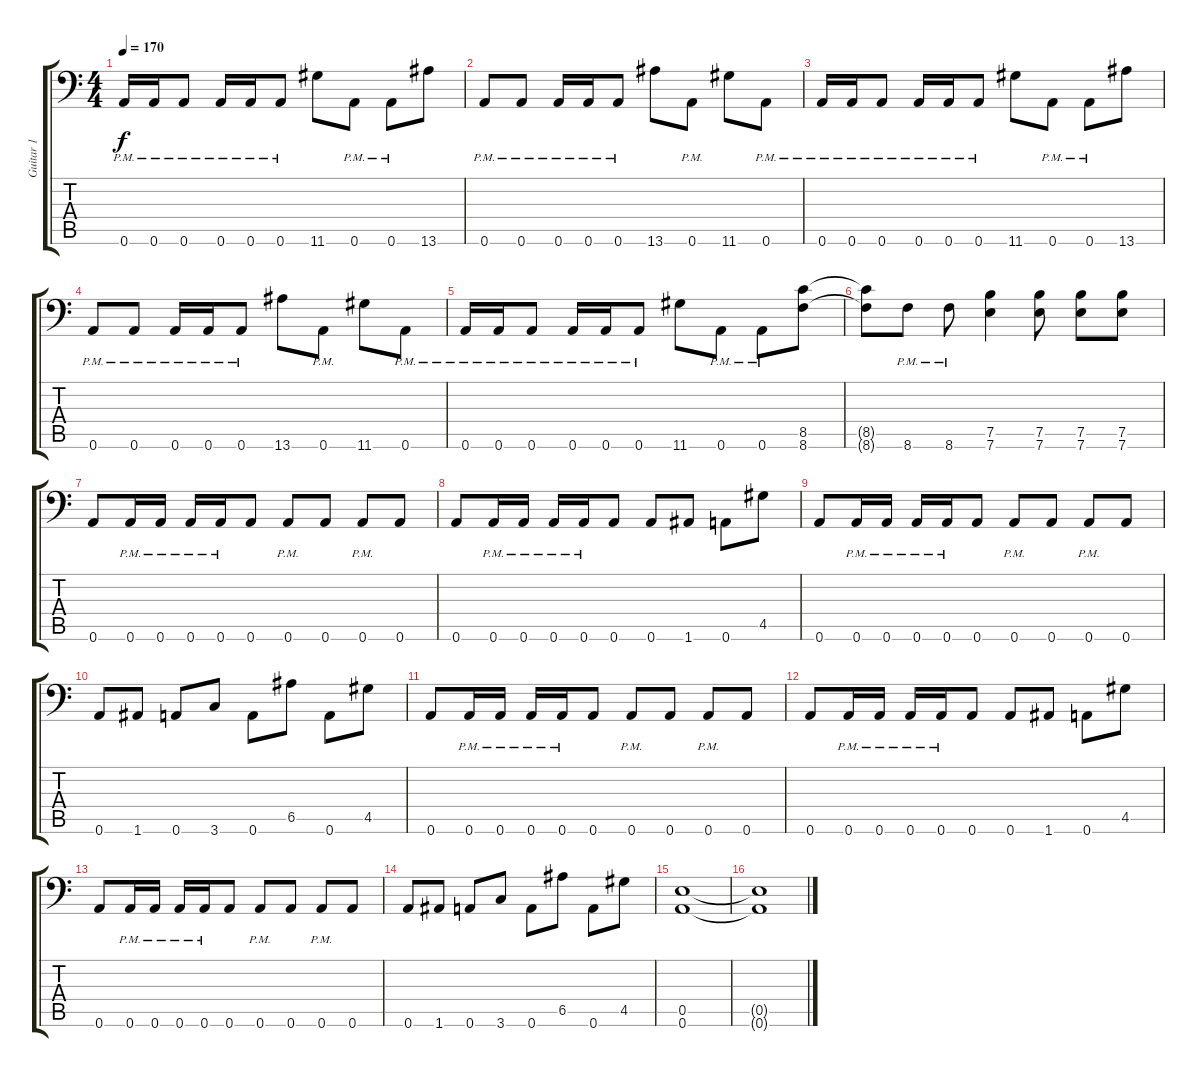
\track ("Guitar 1" "Guitar 1") {instrument distortionguitar}
\staff {score tabs}
\tuning (B3 Gb3 D3 A2 E2 A1) {hide}
\ts (4 4)
\tempo 170
\clef f4
\ks c
0.6{pm}.16{dy f} 0.6{pm}.16 0.6{pm}.8 0.6{pm}.16 0.6{pm}.16 0.6{pm}.8 11.6.8 0.6{pm}.8 0.6{pm}.8 13.6.8 |
0.6{pm}.8 0.6{pm}.8 0.6{pm}.16 0.6{pm}.16 0.6{pm}.8 13.6.8 0.6{pm}.8 11.6.8 0.6{pm}.8 |
0.6{pm}.16 0.6{pm}.16 0.6{pm}.8 0.6{pm}.16 0.6{pm}.16 0.6{pm}.8 11.6.8 0.6{pm}.8 0.6{pm}.8 13.6.8 |
0.6{pm}.8 0.6{pm}.8 0.6{pm}.16 0.6{pm}.16 0.6{pm}.8 13.6.8 0.6{pm}.8 11.6.8 0.6{pm}.8 |
0.6{pm}.16 0.6{pm}.16 0.6{pm}.8 0.6{pm}.16 0.6{pm}.16 0.6{pm}.8 11.6.8 0.6{pm}.8 0.6{pm}.8 (8.5 8.6).8 |
(8.5{t} 8.6{t}).8 8.6{pm}.8 8.6{pm}.8 (7.5 7.6).4 (7.5 7.6).8 (7.5 7.6).8 (7.5 7.6).8 |
0.6.8 0.6{pm}.16 0.6{pm}.16 0.6{pm}.16 0.6{pm}.16 0.6.8 0.6{pm}.8 0.6.8 0.6{pm}.8 0.6.8 |
0.6.8 0.6{pm}.16 0.6{pm}.16 0.6{pm}.16 0.6{pm}.16 0.6.8 0.6.8 1.6.8 0.6.8 4.5.8 |
0.6.8 0.6{pm}.16 0.6{pm}.16 0.6{pm}.16 0.6{pm}.16 0.6.8 0.6{pm}.8 0.6.8 0.6{pm}.8 0.6.8 |
0.6.8 1.6.8 0.6.8 3.6.8 0.6.8 6.5.8 0.6.8 4.5.8 |
0.6.8 0.6{pm}.16 0.6{pm}.16 0.6{pm}.16 0.6{pm}.16 0.6.8 0.6{pm}.8 0.6.8 0.6{pm}.8 0.6.8 |
0.6.8 0.6{pm}.16 0.6{pm}.16 0.6{pm}.16 0.6{pm}.16 0.6.8 0.6.8 1.6.8 0.6.8 4.5.8 |
0.6.8 0.6{pm}.16 0.6{pm}.16 0.6{pm}.16 0.6{pm}.16 0.6.8 0.6{pm}.8 0.6.8 0.6{pm}.8 0.6.8 |
0.6.8 1.6.8 0.6.8 3.6.8 0.6.8 6.5.8 0.6.8 4.5.8 |
(0.5 0.6).1 |
(0.5{t} 0.6{t}).1
